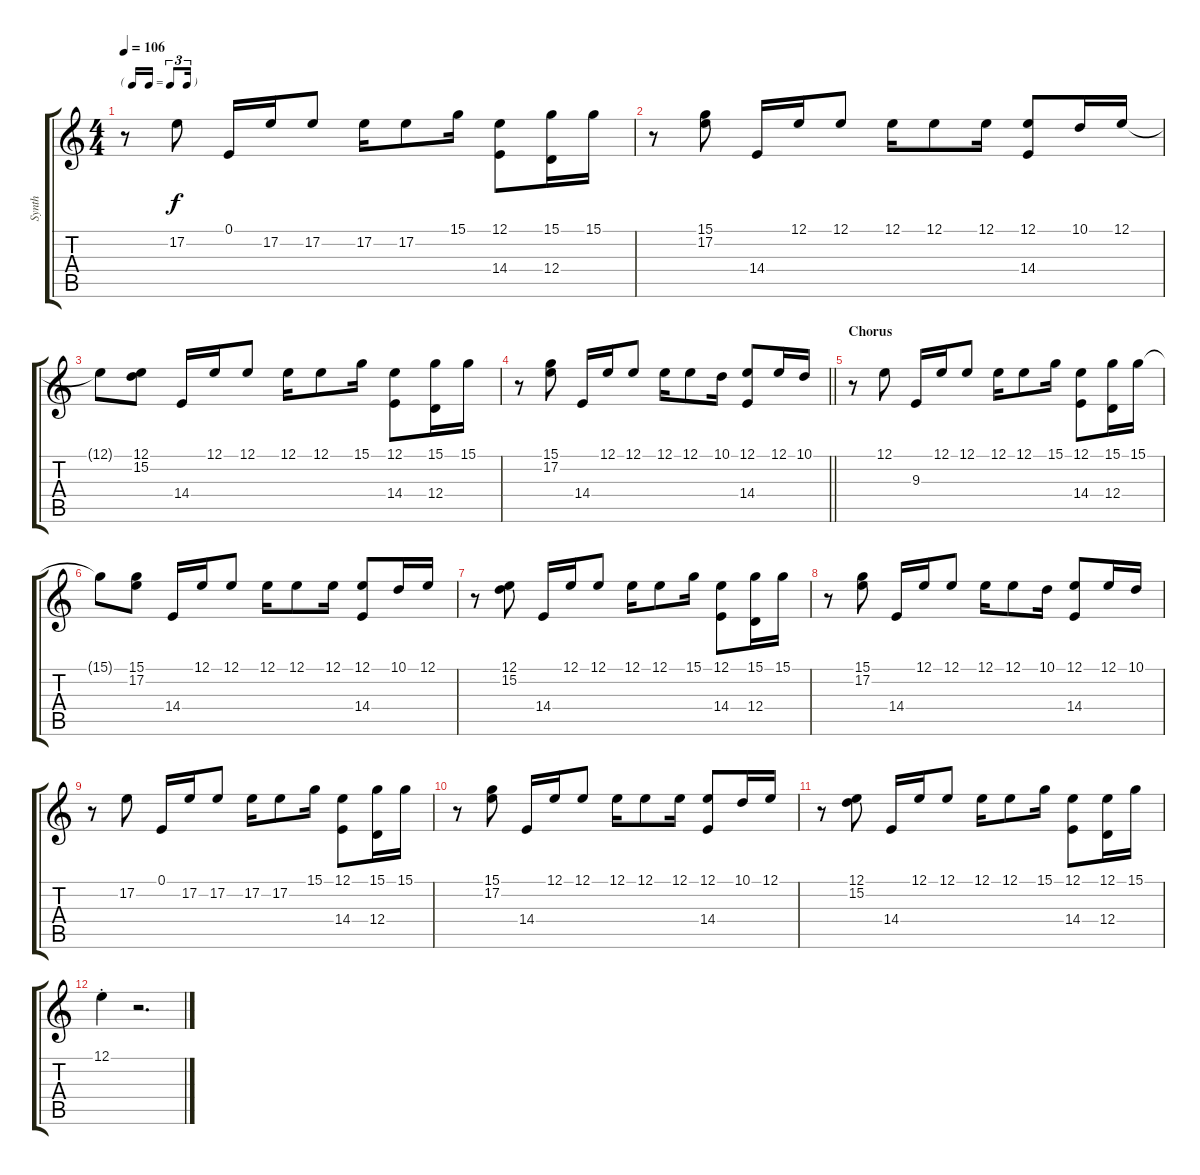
\track ("Synth" "Synth") {instrument lead5charang}
\staff {score tabs}
\tuning (E4 B3 G3 D3 A2 E2) {hide}
\ts (4 4)
\tf triplet16th
\tempo 106
\clef g2
\ks c
r.8{dy f} 17.2.8 0.1.16 17.2.16 17.2.8 17.2.16 17.2.8 15.1.16 (12.1 14.4).8 (15.1 12.4).16 15.1.16 |
r.8 (15.1 17.2).8 14.4.16 12.1.16 12.1.8 12.1.16 12.1.8 12.1.16 (12.1 14.4).8 10.1.16 12.1.16 |
12.1{t}.8 (12.1 15.2).8 14.4.16 12.1.16 12.1.8 12.1.16 12.1.8 15.1.16 (12.1 14.4).8 (15.1 12.4).16 15.1.16 |
\barLineRight lightlight
r.8 (15.1 17.2).8 14.4.16 12.1.16 12.1.8 12.1.16 12.1.8 10.1.16 (12.1 14.4).8 12.1.16 10.1.16 |
\section ("" "Chorus")
r.8 12.1.8 9.3.16 12.1.16 12.1.8 12.1.16 12.1.8 15.1.16 (12.1 14.4).8 (15.1 12.4).16 15.1.16 |
15.1{t}.8 (15.1 17.2).8 14.4.16 12.1.16 12.1.8 12.1.16 12.1.8 12.1.16 (12.1 14.4).8 10.1.16 12.1.16 |
r.8 (12.1 15.2).8 14.4.16 12.1.16 12.1.8 12.1.16 12.1.8 15.1.16 (12.1 14.4).8 (15.1 12.4).16 15.1.16 |
r.8 (15.1 17.2).8 14.4.16 12.1.16 12.1.8 12.1.16 12.1.8 10.1.16 (12.1 14.4).8 12.1.16 10.1.16 |
r.8 17.2.8 0.1.16 17.2.16 17.2.8 17.2.16 17.2.8 15.1.16 (12.1 14.4).8 (15.1 12.4).16 15.1.16 |
r.8 (15.1 17.2).8 14.4.16 12.1.16 12.1.8 12.1.16 12.1.8 12.1.16 (12.1 14.4).8 10.1.16 12.1.16 |
r.8 (12.1 15.2).8 14.4.16 12.1.16 12.1.8 12.1.16 12.1.8 15.1.16 (12.1 14.4).8 (12.1 12.4).16 15.1.16 |
12.1{st}.4 r.2{d}
